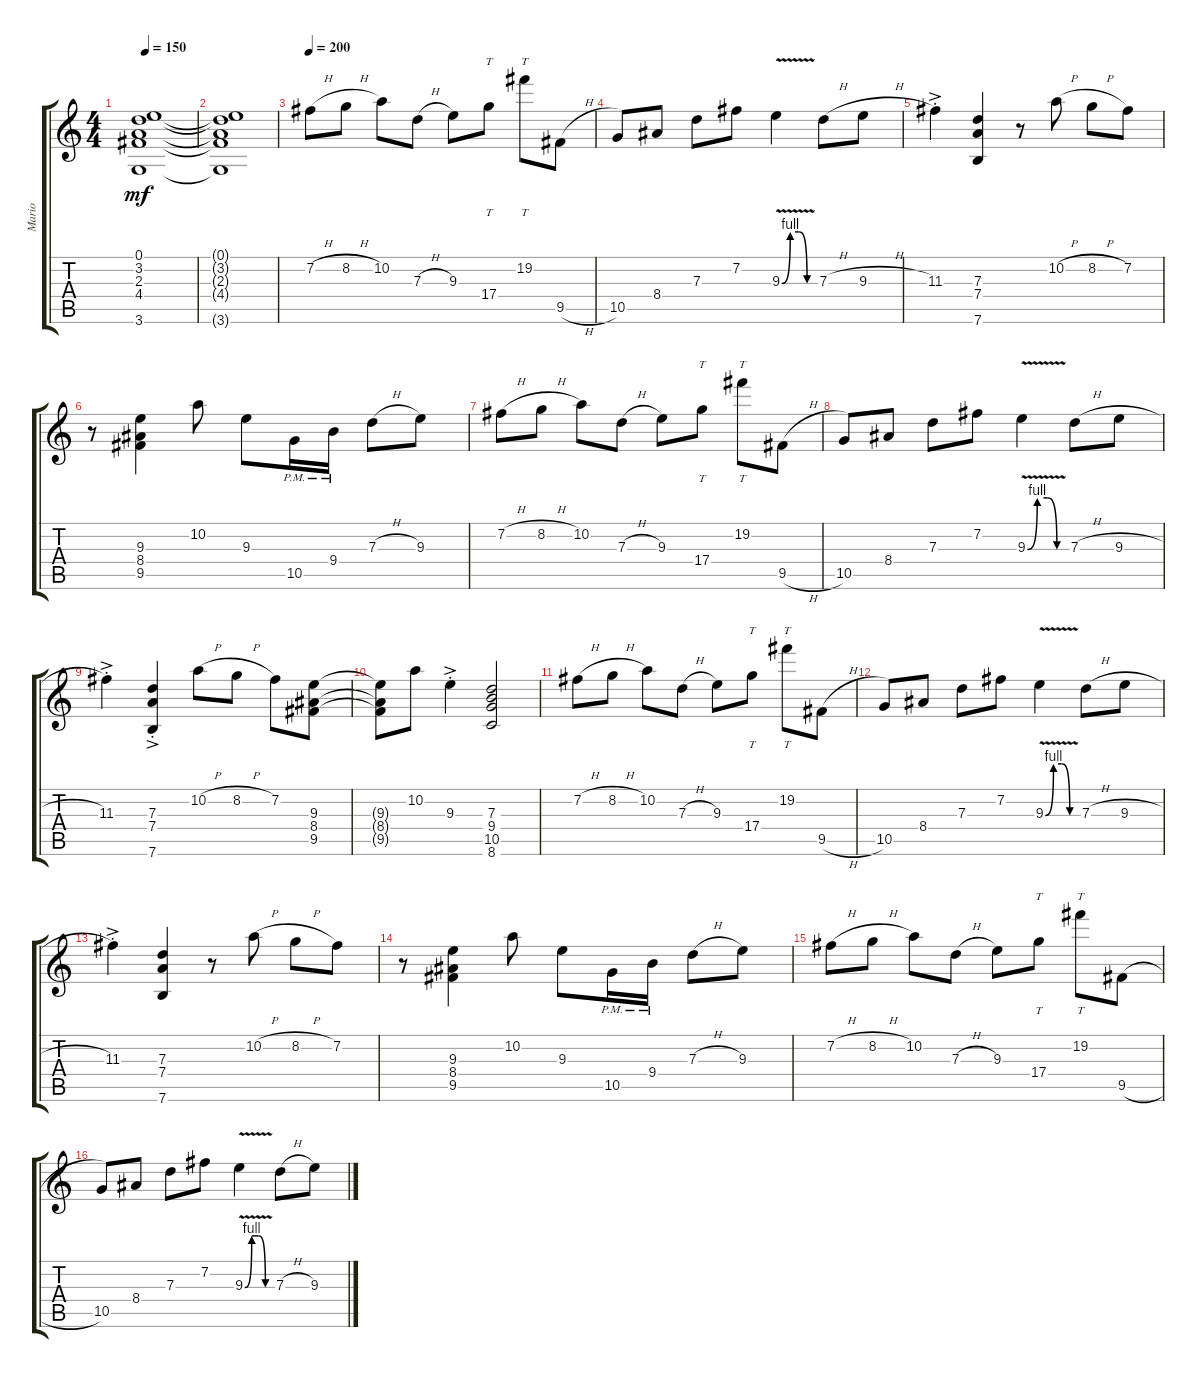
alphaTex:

\track ("Mario" "Mario") {instrument electricguitarclean}
\staff {score tabs}
\tuning (E4 B3 G3 D3 A2 E2) {hide}
\ts (4 4)
\tempo 150
\clef g2
\ks c
(0.1 3.2 2.3 4.4 3.6).1{dy mf} |
(0.1{t} 3.2{t} 2.3{t} 4.4{t} 3.6{t}).1 |
\tempo 200
7.2{h}.8 8.2{h}.8 10.2.8 7.3{h}.8 9.3.8 17.4.8{tt} 19.2.8{tt} 9.5{h}.8 |
10.5.8 8.4.8 7.3.8 7.2.8 9.3{be (custom 0 0 15 4 30 4 45 0 60 0) v}.4 7.3{h}.8 9.3{h}.8 |
11.3{ac st}.4 (7.3 7.4 7.6).4 r.8 10.2{h}.8 8.2{h}.8 7.2.8 |
r.8 (9.3 8.4 9.5).4 10.2.8 9.3.8 10.5{pm}.16 9.4{pm}.16 7.3{h}.8 9.3.8 |
7.2{h}.8 8.2{h}.8 10.2.8 7.3{h}.8 9.3.8 17.4.8{tt} 19.2.8{tt} 9.5{h}.8 |
10.5.8 8.4.8 7.3.8 7.2.8 9.3{be (custom 0 0 15 4 30 4 45 0 60 0) v}.4 7.3{h}.8 9.3{h}.8 |
11.3{ac st}.4 (7.3{ac st} 7.4{ac st} 7.6{ac st}).4 10.2{h}.8 8.2{h}.8 7.2.8 (9.3 8.4 9.5).8 |
(9.3{t} 8.4{t} 9.5{t}).8 10.2.8 9.3{ac st}.4 (7.3 9.4 10.5 8.6).2 |
7.2{h}.8 8.2{h}.8 10.2.8 7.3{h}.8 9.3.8 17.4.8{tt} 19.2.8{tt} 9.5{h}.8 |
10.5.8 8.4.8 7.3.8 7.2.8 9.3{be (custom 0 0 15 4 30 4 45 0 60 0) v}.4 7.3{h}.8 9.3{h}.8 |
11.3{ac st}.4 (7.3 7.4 7.6).4 r.8 10.2{h}.8 8.2{h}.8 7.2.8 |
r.8 (9.3 8.4 9.5).4 10.2.8 9.3.8 10.5{pm}.16 9.4{pm}.16 7.3{h}.8 9.3.8 |
7.2{h}.8 8.2{h}.8 10.2.8 7.3{h}.8 9.3.8 17.4.8{tt} 19.2.8{tt} 9.5{h}.8 |
10.5.8 8.4.8 7.3.8 7.2.8 9.3{be (custom 0 0 15 4 30 4 45 0 60 0) v}.4 7.3{h}.8 9.3{h}.8
